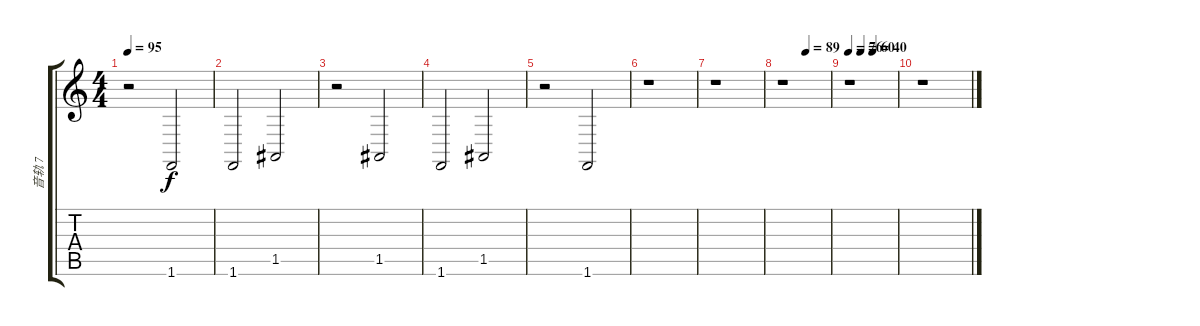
\track ("音轨 7" "音轨 7") {instrument cello}
\staff {score tabs}
\tuning (E4 B3 G3 D3 A2 E2) {hide}
\ts (4 4)
\tempo 95
\clef g2
\ks c
r.2{dy f} 1.6.2 |
1.6.2 1.5.2 |
r.2 1.5.2 |
1.6.2 1.5.2 |
r.2 1.6.2 |
r.1 |
r.1 |
\tempo (89 0.5)
r.1 |
\tempo 76
\tempo (60 0.25)
\tempo (40 0.5)
r.1 |
r.1
